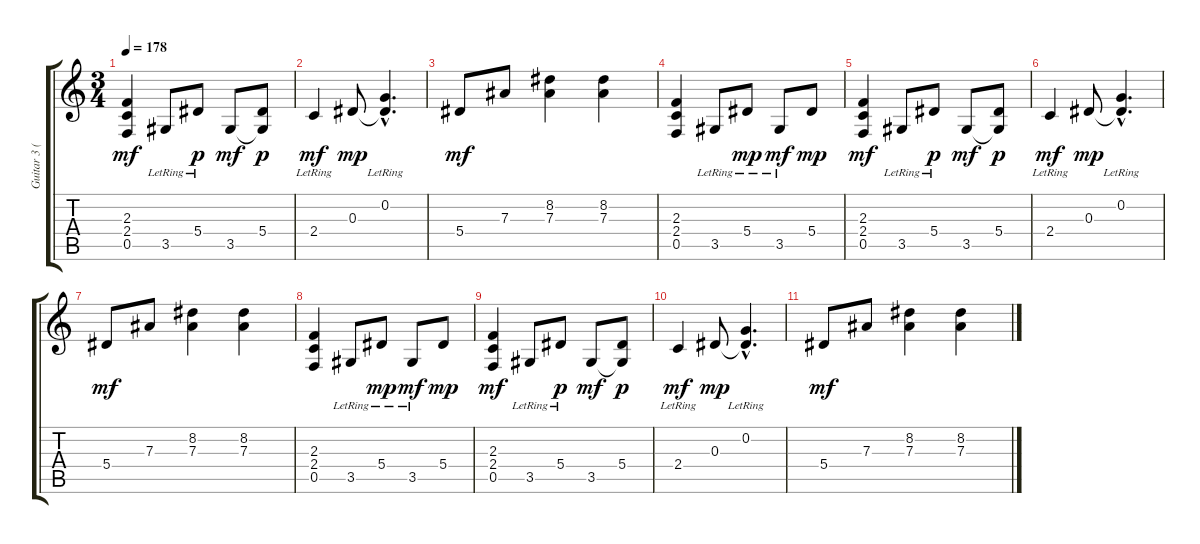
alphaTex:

\track ("Guitar 3 (Rhytm)" "Guitar 3 (") {instrument distortionguitar}
\staff {score tabs}
\tuning (C4 G3 Eb3 Bb2 F2 C2) {hide}
\ts (3 4)
\tempo 178
\clef g2
\ks c
(2.3 2.4 0.5).4{dy mf} 3.5{lr}.8 5.4{lr}.8{dy p} 3.5.8{dy mf} (5.4 3.5{t}).8{dy p} |
2.4{lr}.4{dy mf} 0.3.8{dy mp} (0.2{hac lr} 0.3{hac t}).4{d} |
5.4.8{dy mf} 7.3.8 (8.2 7.3).4 (8.2 7.3).4 |
(2.3 2.4 0.5).4 3.5{lr}.8 5.4{lr}.8{dy mp} 3.5{lr}.8{dy mf} 5.4.8{dy mp} |
(2.3 2.4 0.5).4{dy mf} 3.5{lr}.8 5.4{lr}.8{dy p} 3.5.8{dy mf} (5.4 3.5{t}).8{dy p} |
2.4{lr}.4{dy mf} 0.3.8{dy mp} (0.2{hac lr} 0.3{hac t}).4{d} |
5.4.8{dy mf} 7.3.8 (8.2 7.3).4 (8.2 7.3).4 |
(2.3 2.4 0.5).4 3.5{lr}.8 5.4{lr}.8{dy mp} 3.5{lr}.8{dy mf} 5.4.8{dy mp} |
(2.3 2.4 0.5).4{dy mf} 3.5{lr}.8 5.4{lr}.8{dy p} 3.5.8{dy mf} (5.4 3.5{t}).8{dy p} |
2.4{lr}.4{dy mf} 0.3.8{dy mp} (0.2{hac lr} 0.3{hac t}).4{d} |
5.4.8{dy mf} 7.3.8 (8.2 7.3).4 (8.2 7.3).4
